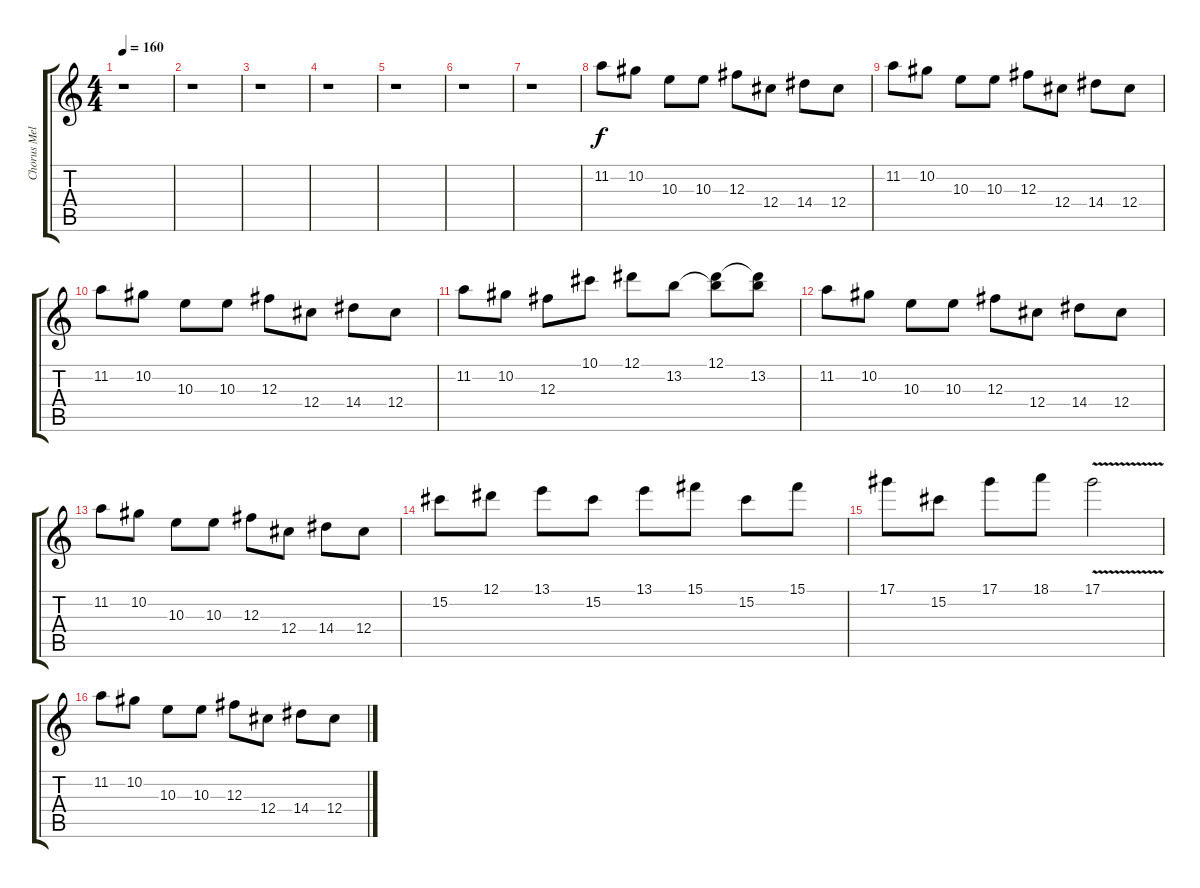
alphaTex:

\track ("Chorus Melody" "Chorus Mel") {instrument distortionguitar}
\staff {score tabs}
\tuning (Eb4 Bb3 Gb3 Db3 Ab2 Db2) {hide}
\ts (4 4)
\tempo 160
\clef g2
\ks c
r.1{dy f} |
r.1 |
r.1 |
r.1 |
r.1 |
r.1 |
r.1 |
11.2.8 10.2.8 10.3.8 10.3.8 12.3.8 12.4.8 14.4.8 12.4.8 |
11.2.8 10.2.8 10.3.8 10.3.8 12.3.8 12.4.8 14.4.8 12.4.8 |
11.2.8 10.2.8 10.3.8 10.3.8 12.3.8 12.4.8 14.4.8 12.4.8 |
11.2.8 10.2.8 12.3.8 10.1.8 12.1.8 13.2.8 (12.1 13.2{t}).8 (12.1{t} 13.2).8 |
11.2.8 10.2.8 10.3.8 10.3.8 12.3.8 12.4.8 14.4.8 12.4.8 |
11.2.8 10.2.8 10.3.8 10.3.8 12.3.8 12.4.8 14.4.8 12.4.8 |
15.2.8 12.1.8 13.1.8 15.2.8 13.1.8 15.1.8 15.2.8 15.1.8 |
17.1.8 15.2.8 17.1.8 18.1.8 17.1{v}.2 |
11.2.8 10.2.8 10.3.8 10.3.8 12.3.8 12.4.8 14.4.8 12.4.8
